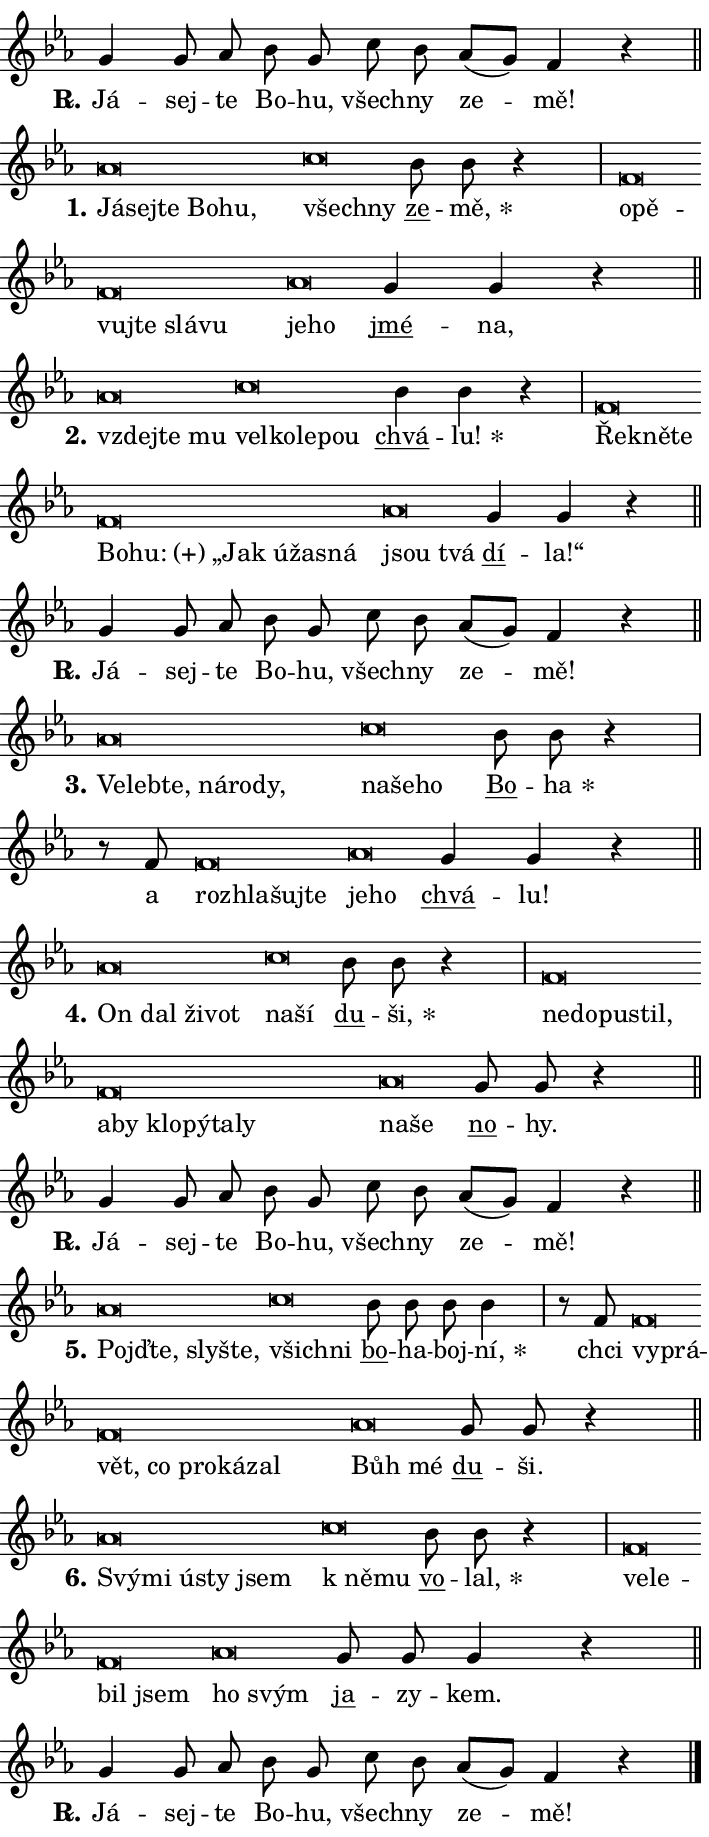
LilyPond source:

\version "2.24.0"
\header { tagline = "" }
\paper {
  indent = 0\cm
  top-margin = 0\cm
  right-margin = 0.13\cm % to fit lyric hyphens
  bottom-margin = 0\cm
  left-margin = 0\cm
  paper-width = 12\cm
  page-breaking = #ly:one-page-breaking
  system-system-spacing.basic-distance = #11
  score-system-spacing.basic-distance = #11
  ragged-last = ##f
}


%% Author: Thomas Morley
%% https://lists.gnu.org/archive/html/lilypond-user/2020-05/msg00002.html
#(define (line-position grob)
"Returns position of @var[grob} in current system:
   @code{'start}, if at first time-step
   @code{'end}, if at last time-step
   @code{'middle} otherwise
"
  (let* ((col (ly:item-get-column grob))
         (ln (ly:grob-object col 'left-neighbor))
         (rn (ly:grob-object col 'right-neighbor))
         (col-to-check-left (if (ly:grob? ln) ln col))
         (col-to-check-right (if (ly:grob? rn) rn col))
         (break-dir-left
           (and
             (ly:grob-property col-to-check-left 'non-musical #f)
             (ly:item-break-dir col-to-check-left)))
         (break-dir-right
           (and
             (ly:grob-property col-to-check-right 'non-musical #f)
             (ly:item-break-dir col-to-check-right))))
        (cond ((eqv? 1 break-dir-left) 'start)
              ((eqv? -1 break-dir-right) 'end)
              (else 'middle))))

#(define (tranparent-at-line-position vctor)
  (lambda (grob)
  "Relying on @code{line-position} select the relevant enry from @var{vctor}.
Used to determine transparency,"
    (case (line-position grob)
      ((end) (not (vector-ref vctor 0)))
      ((middle) (not (vector-ref vctor 1)))
      ((start) (not (vector-ref vctor 2))))))

noteHeadBreakVisibility =
#(define-music-function (break-visibility)(vector?)
"Makes @code{NoteHead}s transparent relying on @var{break-visibility}"
#{
  \override NoteHead.transparent =
    #(tranparent-at-line-position break-visibility)
#})

#(define delete-ledgers-for-transparent-note-heads
  (lambda (grob)
    "Reads whether a @code{NoteHead} is transparent.
If so this @code{NoteHead} is removed from @code{'note-heads} from
@var{grob}, which is supposed to be @code{LedgerLineSpanner}.
As a result ledgers are not printed for this @code{NoteHead}"
    (let* ((nhds-array (ly:grob-object grob 'note-heads))
           (nhds-list
             (if (ly:grob-array? nhds-array)
                 (ly:grob-array->list nhds-array)
                 '()))
           ;; Relies on the transparent-property being done before
           ;; Staff.LedgerLineSpanner.after-line-breaking is executed.
           ;; This is fragile ...
           (to-keep
             (remove
               (lambda (nhd)
                 (ly:grob-property nhd 'transparent #f))
               nhds-list)))
      ;; TODO find a better method to iterate over grob-arrays, similiar
      ;; to filter/remove etc for lists
      ;; For now rebuilt from scratch
      (set! (ly:grob-object grob 'note-heads)  '())
      (for-each
        (lambda (nhd)
          (ly:pointer-group-interface::add-grob grob 'note-heads nhd))
        to-keep))))

squashNotes = {
  \override NoteHead.X-extent = #'(-0.2 . 0.2)
  \override NoteHead.Y-extent = #'(-0.75 . 0)
  \override NoteHead.stencil =
    #(lambda (grob)
       (let ((pos (ly:grob-property grob 'staff-position)))
         (begin
           (if (< pos -7) (display "ERROR: Lower brevis then expected\n") (display ""))
           (if (<= pos -6) ly:text-interface::print ly:note-head::print))))
}
unSquashNotes = {
  \revert NoteHead.X-extent
  \revert NoteHead.Y-extent
  \revert NoteHead.stencil
}

hideNotes = \noteHeadBreakVisibility #begin-of-line-visible
unHideNotes = \noteHeadBreakVisibility #all-visible

% work-around for resetting accidentals
% https://lilypond.org/doc/v2.23/Documentation/notation/displaying-rhythms#unmetered-music
cadenzaMeasure = {
  \cadenzaOff
  \partial 1024 s1024
  \cadenzaOn
}

#(define-markup-command (accent layout props text) (markup?)
  "Underline accented syllable"
  (interpret-markup layout props
    #{\markup \override #'(offset . 4.3) \underline { #text }#}))

responsum = \markup \concat {
  "R" \hspace #-1.05 \path #0.1 #'((moveto 0 0.07) (lineto 0.9 0.8)) \hspace #0.05 "."
}

spaceSize = #0.6828661417322834 % exact space size for TeX Gyre Schola

\layout {
  \context {
    \Staff
    \remove "Time_signature_engraver"
    \override LedgerLineSpanner.after-line-breaking = #delete-ledgers-for-transparent-note-heads
  }
  \context {
    \Lyrics {
      \override LyricSpace.minimum-distance = \spaceSize
      \override LyricText.font-name = #"TeX Gyre Schola"
      \override LyricText.font-size = 1
      \override StanzaNumber.font-name = #"TeX Gyre Schola Bold"
      \override StanzaNumber.font-size = 1
    }
  }
  \context {
    \Score 
    \override NoteHead.text =
      #(lambda (grob) 
        (let ((pos (ly:grob-property grob 'staff-position)))
          #{\markup {
            \combine
              \halign #-0.55 \raise #(if (= pos -6) 0 0.5) \override #'(thickness . 2) \draw-line #'(3.2 . 0)
              \musicglyph "noteheads.sM1"
          }#}))
  }
}

% magnetic-lyrics.ily
%
%   written by
%     Jean Abou Samra <jean@abou-samra.fr>
%     Werner Lemberg <wl@gnu.org>
%
%   adapted by
%     Jiri Hon <jiri.hon@gmail.com>
%
% Version 2022-Apr-15

% https://www.mail-archive.com/lilypond-user@gnu.org/msg149350.html

#(define (Left_hyphen_pointer_engraver context)
   "Collect syllable-hyphen-syllable occurrences in lyrics and store
them in properties.  This engraver only looks to the left.  For
example, if the lyrics input is @code{foo -- bar}, it does the
following.

@itemize @bullet
@item
Set the @code{text} property of the @code{LyricHyphen} grob between
@q{foo} and @q{bar} to @code{foo}.

@item
Set the @code{left-hyphen} property of the @code{LyricText} grob with
text @q{foo} to the @code{LyricHyphen} grob between @q{foo} and
@q{bar}.
@end itemize

Use this auxiliary engraver in combination with the
@code{lyric-@/text::@/apply-@/magnetic-@/offset!} hook."
   (let ((hyphen #f)
         (text #f))
     (make-engraver
      (acknowledgers
       ((lyric-syllable-interface engraver grob source-engraver)
        (set! text grob)))
      (end-acknowledgers
       ((lyric-hyphen-interface engraver grob source-engraver)
        ;(when (not (grob::has-interface grob 'lyric-space-interface))
          (set! hyphen grob)));)
      ((stop-translation-timestep engraver)
       (when (and text hyphen)
         (ly:grob-set-object! text 'left-hyphen hyphen))
       (set! text #f)
       (set! hyphen #f)))))

#(define (lyric-text::apply-magnetic-offset! grob)
   "If the space between two syllables is less than the value in
property @code{LyricText@/.details@/.squash-threshold}, move the right
syllable to the left so that it gets concatenated with the left
syllable.

Use this function as a hook for
@code{LyricText@/.after-@/line-@/breaking} if the
@code{Left_@/hyphen_@/pointer_@/engraver} is active."
   (let ((hyphen (ly:grob-object grob 'left-hyphen #f)))
     (when hyphen
       (let ((left-text (ly:spanner-bound hyphen LEFT)))
         (when (grob::has-interface left-text 'lyric-syllable-interface)
           (let* ((common (ly:grob-common-refpoint grob left-text X))
                  (this-x-ext (ly:grob-extent grob common X))
                  (left-x-ext
                   (begin
                     ;; Trigger magnetism for left-text.
                     (ly:grob-property left-text 'after-line-breaking)
                     (ly:grob-extent left-text common X)))
                  ;; `delta` is the gap width between two syllables.
                  (delta (- (interval-start this-x-ext)
                            (interval-end left-x-ext)))
                  (details (ly:grob-property grob 'details))
                  (threshold (assoc-get 'squash-threshold details 0.2)))
             (when (< delta threshold)
               (let* (;; We have to manipulate the input text so that
                      ;; ligatures crossing syllable boundaries are not
                      ;; disabled.  For languages based on the Latin
                      ;; script this is essentially a beautification.
                      ;; However, for non-Western scripts it can be a
                      ;; necessity.
                      (lt (ly:grob-property left-text 'text))
                      (rt (ly:grob-property grob 'text))
                      (is-space (grob::has-interface hyphen 'lyric-space-interface))
                      (space (if is-space " " ""))
                      (extra-delta (if is-space spaceSize 0))
                      ;; Append new syllable.
                      (ltrt-space (if (and (string? lt) (string? rt))
                                (string-append lt space rt)
                                (make-concat-markup (list lt space rt))))
                      ;; Right-align `ltrt` to the right side.
                      (ltrt-space-markup (grob-interpret-markup
                               grob
                               (make-translate-markup
                                (cons (interval-length this-x-ext) 0)
                                (make-right-align-markup ltrt-space)))))
                 (begin
                   ;; Don't print `left-text`.
                   (ly:grob-set-property! left-text 'stencil #f)
                   ;; Set text and stencil (which holds all collected
                   ;; syllables so far) and shift it to the left.
                   (ly:grob-set-property! grob 'text ltrt-space)
                   (ly:grob-set-property! grob 'stencil ltrt-space-markup)
                   (ly:grob-translate-axis! grob (- (- delta extra-delta)) X))))))))))


#(define (lyric-hyphen::displace-bounds-first grob)
   ;; Make very sure this callback isn't triggered too early.
   (let ((left (ly:spanner-bound grob LEFT))
         (right (ly:spanner-bound grob RIGHT)))
     (ly:grob-property left 'after-line-breaking)
     (ly:grob-property right 'after-line-breaking)
     (ly:lyric-hyphen::print grob)))

squashThreshold = #0.4

\layout {
  \context {
    \Lyrics
    \consists #Left_hyphen_pointer_engraver
    \override LyricText.after-line-breaking =
      #lyric-text::apply-magnetic-offset!
    \override LyricHyphen.stencil = #lyric-hyphen::displace-bounds-first
    \override LyricText.details.squash-threshold = \squashThreshold
    \override LyricHyphen.minimum-distance = 0
    \override LyricHyphen.minimum-length = \squashThreshold
  }
}

squashText = \override LyricText.details.squash-threshold = 9999
unSquashText = \override LyricText.details.squash-threshold = \squashThreshold

leftText = \override LyricText.self-alignment-X = #LEFT
unLeftText = \revert LyricText.self-alignment-X

starOffset = #(lambda (grob) 
                (let ((x_offset (ly:self-alignment-interface::aligned-on-x-parent grob)))
                  (if (= x_offset 0) 0 (+ x_offset 1.2))))

star = #(define-music-function (syllable)(string?)
"Append star separator at the end of a syllable"
#{
  \once \override LyricText.X-offset = #starOffset
  \lyricmode { \markup {
    #syllable
    \override #'((font-name . "TeX Gyre Schola Bold")) \hspace #0.2 \lower #0.65 \larger "*"
  } }
#})

starAccent = #(define-music-function (syllable)(string?)
"Append star separator at the end of a syllable and make accent"
#{
  \once \override LyricText.X-offset = #starOffset
  \lyricmode { \markup {
    \accent #syllable
    \override #'((font-name . "TeX Gyre Schola Bold")) \hspace #0.2 \lower #0.65 \larger "*"
  } }
#})

breath = #(define-music-function (syllable)(string?)
"Append breathing indicator at the end of a syllable"
#{
  \lyricmode { \markup { #syllable "+" } }
#})

optionalBreath = #(define-music-function (syllable)(string?)
"Append optional breathing indicator at the end of a syllable"
#{
  \lyricmode { \markup { #syllable "(+)" } }
#})


\score {
    <<
        \new Voice = "melody" { \cadenzaOn \key es \major \relative { g'4 g8 as bes g \bar "" c bes \bar "" as[( g)] f4 r \cadenzaMeasure \bar "||" \break } }
        \new Lyrics \lyricsto "melody" { \lyricmode { \set stanza = \responsum
Já -- sej -- te Bo -- hu, všech -- ny ze -- mě! } }
    >>
    \layout {}
}

\score {
    <<
        \new Voice = "melody" { \cadenzaOn \key es \major \relative { \squashNotes as'\breve*1/16 \hideNotes \breve*1/16 \bar "" \breve*1/16 \bar "" \breve*1/16 \breve*1/16 \bar "" \unHideNotes \unSquashNotes \squashNotes c\breve*1/16 \hideNotes \breve*1/16 \bar "" \unHideNotes \unSquashNotes \bar "" bes8 bes r4 \cadenzaMeasure \bar "|" \squashNotes f\breve*1/16 \hideNotes \breve*1/16 \bar "" \breve*1/16 \bar "" \breve*1/16 \bar "" \breve*1/16 \breve*1/16 \bar "" \unHideNotes \unSquashNotes \squashNotes as\breve*1/16 \hideNotes \breve*1/16 \bar "" \unHideNotes \unSquashNotes \bar "" g4 g r \cadenzaMeasure \bar "||" \break } }
        \new Lyrics \lyricsto "melody" { \lyricmode { \set stanza = "1."
\leftText Já -- \squashText sej -- te Bo -- hu, \unSquashText všech -- \squashText ny \unLeftText \unSquashText \markup \accent ze -- \star mě, \leftText o -- \squashText pě -- vuj -- te slá -- vu \unSquashText je -- \squashText ho \unLeftText \unSquashText \markup \accent jmé -- na, } }
    >>
    \layout {}
}

\score {
    <<
        \new Voice = "melody" { \cadenzaOn \key es \major \relative { \squashNotes as'\breve*1/16 \hideNotes \breve*1/16 \breve*1/16 \bar "" \unHideNotes \unSquashNotes \squashNotes c\breve*1/16 \hideNotes \breve*1/16 \bar "" \breve*1/16 \breve*1/16 \bar "" \unHideNotes \unSquashNotes \bar "" bes4 bes r \cadenzaMeasure \bar "|" \squashNotes f\breve*1/16 \hideNotes \breve*1/16 \bar "" \breve*1/16 \bar "" \breve*1/16 \bar "" \breve*1/16 \bar "" \breve*1/16 \bar "" \breve*1/16 \bar "" \breve*1/16 \breve*1/16 \bar "" \unHideNotes \unSquashNotes \squashNotes as\breve*1/16 \hideNotes \breve*1/16 \bar "" \unHideNotes \unSquashNotes \bar "" g4 g r \cadenzaMeasure \bar "||" \break } }
        \new Lyrics \lyricsto "melody" { \lyricmode { \set stanza = "2."
\leftText vzdej -- \squashText te mu \unSquashText vel -- \squashText ko -- le -- pou \unLeftText \unSquashText \markup \accent chvá -- \star lu! \leftText Ře -- \squashText kně -- te Bo -- \optionalBreath hu: „Jak ú -- ža -- sná \unSquashText jsou \squashText tvá \unLeftText \unSquashText \markup \accent dí -- la!“ } }
    >>
    \layout {}
}

\score {
    <<
        \new Voice = "melody" { \cadenzaOn \key es \major \relative { g'4 g8 as bes g \bar "" c bes \bar "" as[( g)] f4 r \cadenzaMeasure \bar "||" \break } }
        \new Lyrics \lyricsto "melody" { \lyricmode { \set stanza = \responsum
Já -- sej -- te Bo -- hu, všech -- ny ze -- mě! } }
    >>
    \layout {}
}

\score {
    <<
        \new Voice = "melody" { \cadenzaOn \key es \major \relative { \squashNotes as'\breve*1/16 \hideNotes \breve*1/16 \bar "" \breve*1/16 \bar "" \breve*1/16 \bar "" \breve*1/16 \breve*1/16 \bar "" \unHideNotes \unSquashNotes \squashNotes c\breve*1/16 \hideNotes \breve*1/16 \breve*1/16 \bar "" \unHideNotes \unSquashNotes \bar "" bes8 bes r4 \cadenzaMeasure \bar "|" r8 f8 \squashNotes f\breve*1/16 \hideNotes \breve*1/16 \bar "" \breve*1/16 \breve*1/16 \bar "" \unHideNotes \unSquashNotes \squashNotes as\breve*1/16 \hideNotes \breve*1/16 \bar "" \unHideNotes \unSquashNotes \bar "" g4 g r \cadenzaMeasure \bar "||" \break } }
        \new Lyrics \lyricsto "melody" { \lyricmode { \set stanza = "3."
\leftText Ve -- \squashText leb -- te, ná -- ro -- dy, \unSquashText na -- \squashText še -- ho \unLeftText \unSquashText \markup \accent Bo -- \star ha a \leftText roz -- \squashText hla -- šuj -- te \unSquashText je -- \squashText ho \unLeftText \unSquashText \markup \accent chvá -- lu! } }
    >>
    \layout {}
}

\score {
    <<
        \new Voice = "melody" { \cadenzaOn \key es \major \relative { \squashNotes as'\breve*1/16 \hideNotes \breve*1/16 \bar "" \breve*1/16 \breve*1/16 \bar "" \unHideNotes \unSquashNotes \squashNotes c\breve*1/16 \hideNotes \breve*1/16 \bar "" \unHideNotes \unSquashNotes \bar "" bes8 bes r4 \cadenzaMeasure \bar "|" \squashNotes f\breve*1/16 \hideNotes \breve*1/16 \bar "" \breve*1/16 \bar "" \breve*1/16 \bar "" \breve*1/16 \bar "" \breve*1/16 \bar "" \breve*1/16 \bar "" \breve*1/16 \bar "" \breve*1/16 \breve*1/16 \bar "" \unHideNotes \unSquashNotes \squashNotes as\breve*1/16 \hideNotes \breve*1/16 \bar "" \unHideNotes \unSquashNotes \bar "" g8 g r4 \cadenzaMeasure \bar "||" \break } }
        \new Lyrics \lyricsto "melody" { \lyricmode { \set stanza = "4."
\leftText On \squashText dal ži -- vot \unSquashText na -- \squashText ší \unLeftText \unSquashText \markup \accent du -- \star ši, \leftText ne -- \squashText do -- pu -- stil, a -- by klo -- pý -- ta -- ly \unSquashText na -- \squashText še \unLeftText \unSquashText \markup \accent no -- hy. } }
    >>
    \layout {}
}

\score {
    <<
        \new Voice = "melody" { \cadenzaOn \key es \major \relative { g'4 g8 as bes g \bar "" c bes \bar "" as[( g)] f4 r \cadenzaMeasure \bar "||" \break } }
        \new Lyrics \lyricsto "melody" { \lyricmode { \set stanza = \responsum
Já -- sej -- te Bo -- hu, všech -- ny ze -- mě! } }
    >>
    \layout {}
}

\score {
    <<
        \new Voice = "melody" { \cadenzaOn \key es \major \relative { \squashNotes as'\breve*1/16 \hideNotes \breve*1/16 \bar "" \breve*1/16 \breve*1/16 \bar "" \unHideNotes \unSquashNotes \squashNotes c\breve*1/16 \hideNotes \breve*1/16 \bar "" \unHideNotes \unSquashNotes \bar "" bes8 bes bes bes4 \cadenzaMeasure \bar "|" r8 f8 \squashNotes f\breve*1/16 \hideNotes \breve*1/16 \bar "" \breve*1/16 \bar "" \breve*1/16 \bar "" \breve*1/16 \bar "" \breve*1/16 \breve*1/16 \bar "" \unHideNotes \unSquashNotes \squashNotes as\breve*1/16 \hideNotes \breve*1/16 \bar "" \unHideNotes \unSquashNotes \bar "" g8 g r4 \cadenzaMeasure \bar "||" \break } }
        \new Lyrics \lyricsto "melody" { \lyricmode { \set stanza = "5."
\leftText Pojď -- \squashText te, sly -- šte, \unSquashText všich -- \squashText ni \unLeftText \unSquashText \markup \accent bo -- ha -- boj -- \star ní, chci \leftText vy -- \squashText prá -- vět, co pro -- ká -- zal \unSquashText Bůh \squashText mé \unLeftText \unSquashText \markup \accent du -- ši. } }
    >>
    \layout {}
}

\score {
    <<
        \new Voice = "melody" { \cadenzaOn \key es \major \relative { \squashNotes as'\breve*1/16 \hideNotes \breve*1/16 \bar "" \breve*1/16 \bar "" \breve*1/16 \breve*1/16 \bar "" \unHideNotes \unSquashNotes \squashNotes c\breve*1/16 \hideNotes \breve*1/16 \bar "" \unHideNotes \unSquashNotes \bar "" bes8 bes r4 \cadenzaMeasure \bar "|" \squashNotes f\breve*1/16 \hideNotes \breve*1/16 \bar "" \breve*1/16 \breve*1/16 \bar "" \unHideNotes \unSquashNotes \squashNotes as\breve*1/16 \hideNotes \breve*1/16 \bar "" \unHideNotes \unSquashNotes \bar "" g8 g g4 r \cadenzaMeasure \bar "||" \break } }
        \new Lyrics \lyricsto "melody" { \lyricmode { \set stanza = "6."
\leftText Svý -- \squashText mi ú -- sty jsem \unSquashText "k ně" -- \squashText mu \unLeftText \unSquashText \markup \accent vo -- \star lal, \leftText ve -- \squashText le -- bil jsem \unSquashText ho \squashText svým \unLeftText \unSquashText \markup \accent ja -- zy -- kem. } }
    >>
    \layout {}
}

\score {
    <<
        \new Voice = "melody" { \cadenzaOn \key es \major \relative { g'4 g8 as bes g \bar "" c bes \bar "" as[( g)] f4 r \cadenzaMeasure \bar "||" \break } \bar "|." }
        \new Lyrics \lyricsto "melody" { \lyricmode { \set stanza = \responsum
Já -- sej -- te Bo -- hu, všech -- ny ze -- mě! } }
    >>
    \layout {}
}
